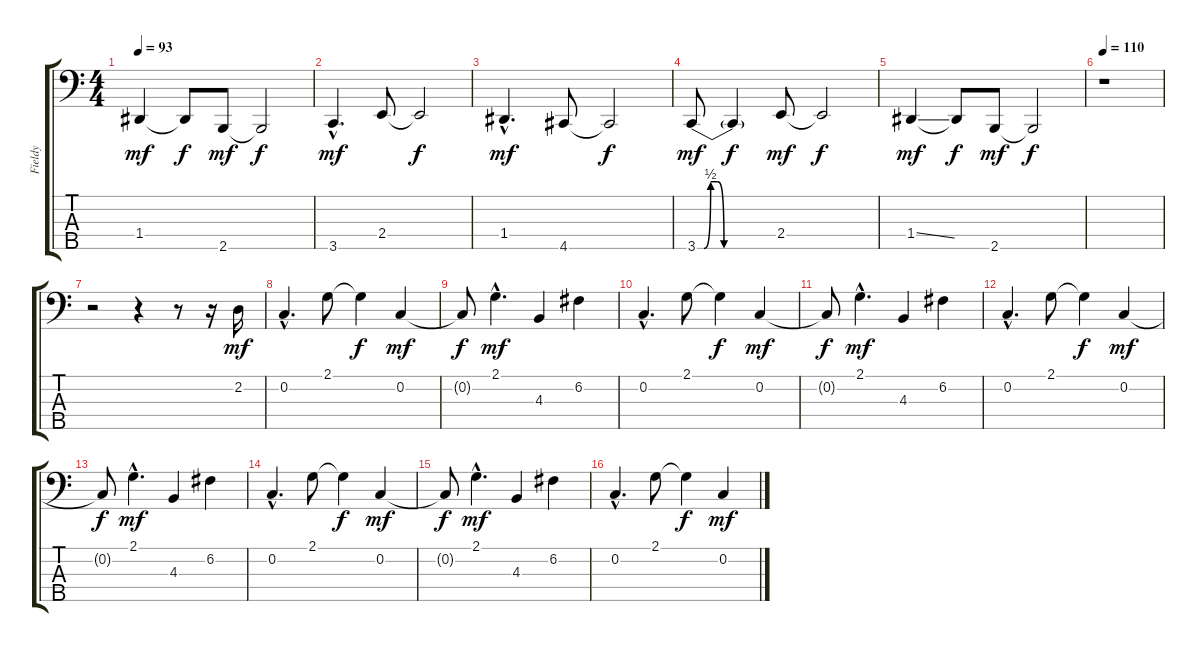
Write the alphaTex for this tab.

\track ("Fieldy" "Fieldy") {instrument slapbass1}
\staff {score tabs}
\tuning (F2 C2 G1 D1 A0) {hide}
\ts (4 4)
\tempo 93
\clef f4
\ks c
1.4.4{dy mf} 1.4{t}.8{dy f} 2.5.8{dy mf} 2.5{t}.2{dy f} |
3.5{hac}.4{d dy mf} 2.4.8 2.4{t}.2{dy f} |
1.4{hac}.4{d dy mf} 4.5.8 4.5{t}.2{dy f} |
3.5{be (custom 0 0 5 0 10 2 15 2 20 0 30 0 60 0)}.8{dy mf} 3.5{t}.4{dy f} 2.4.8{dy mf} 2.4{t}.2{dy f} |
1.4{ss}.4{dy mf} 1.4{t}.8{dy f} 2.5.8{dy mf} 2.5{t}.2{dy f} |
\tempo 110
r.1 |
r.2 r.4 r.8 r.16 2.2.16{dy mf} |
0.2{hac}.4{d} 2.1.8 2.1{t}.4{dy f} 0.2.4{dy mf} |
0.2{t}.8{dy f} 2.1{hac}.4{d dy mf} 4.3.4 6.2.4 |
0.2{hac}.4{d} 2.1.8 2.1{t}.4{dy f} 0.2.4{dy mf} |
0.2{t}.8{dy f} 2.1{hac}.4{d dy mf} 4.3.4 6.2.4 |
0.2{hac}.4{d} 2.1.8 2.1{t}.4{dy f} 0.2.4{dy mf} |
0.2{t}.8{dy f} 2.1{hac}.4{d dy mf} 4.3.4 6.2.4 |
0.2{hac}.4{d} 2.1.8 2.1{t}.4{dy f} 0.2.4{dy mf} |
0.2{t}.8{dy f} 2.1{hac}.4{d dy mf} 4.3.4 6.2.4 |
0.2{hac}.4{d} 2.1.8 2.1{t}.4{dy f} 0.2.4{dy mf}
